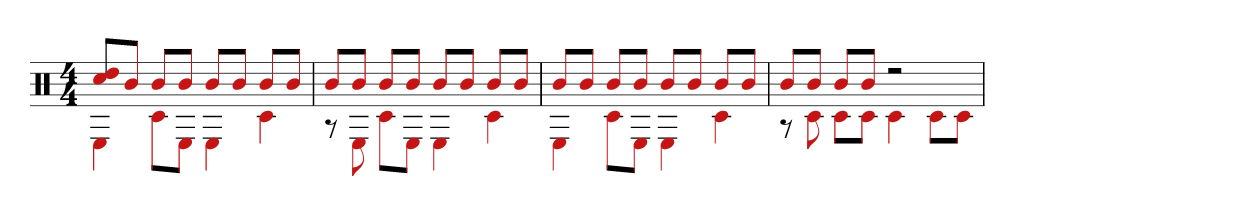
**kern
*part1
*staff1
*clefX
*k[]
*M4/4
=1
*^
8dd 8cc#L	4E
8bJ	.
8bL	8c#L
8bJ	8EJ
8bL	4E
8bJ	.
8bL	4c#
8bJ	.
=2	=2
8bL	8r
8bJ	8E
8bL	8c#L
8bJ	8EJ
8bL	4E
8bJ	.
8bL	4c#
8bJ	.
=3	=3
8bL	4E
8bJ	.
8bL	8c#L
8bJ	8EJ
8bL	4E
8bJ	.
8bL	4c#
8bJ	.
=4	=4
8bL	8r
8bJ	8c#
8bL	8c#L
8bJ	8c#J
2r	4c#
.	8c#L
.	8c#J
*v	*v
=
*-
